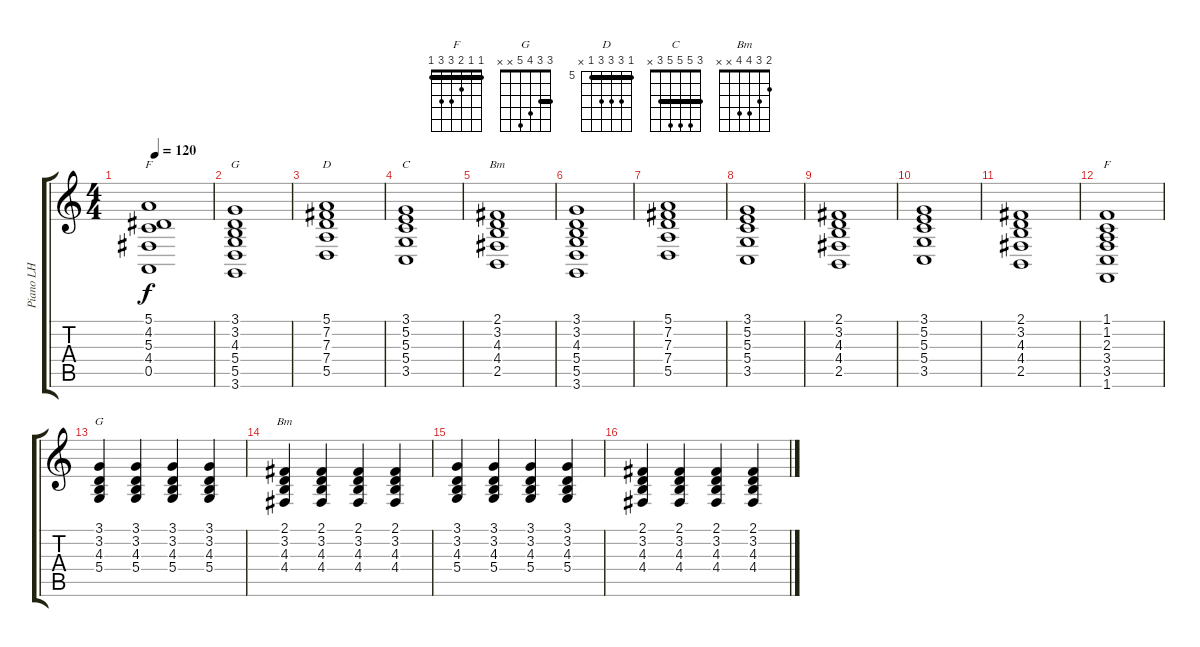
\track ("Piano LH" "Piano LH") {instrument acousticgrandpiano}
\staff {score tabs}
\tuning (E4 B3 G3 D3 A2 E2) {hide}
\chord ("F" 5 1 2 x x 1) {barre 1}
\chord ("G" 3 3 4 5 5 3) {barre 3}
\chord ("D" 5 7 7 7 5 x) {firstfret 5 barre 5}
\chord ("C" 3 5 5 5 3 x) {barre 3}
\chord ("Bm" 2 3 4 4 2 x) {barre 2}
\chord ("F" 1 1 2 3 3 1) {barre 1}
\chord ("G" 3 3 4 5 x x) {barre 3}
\chord ("Bm" 2 3 4 4 x x) {barre 2}
\ts (4 4)
\tempo 120
\clef g2
\ks c
(5.1 4.2 5.3 4.4 0.5).1{ch "F" dy f} |
(3.1 3.2 4.3 5.4 5.5 3.6).1{ch "G"} |
(5.1 7.2 7.3 7.4 5.5).1{ch "D"} |
(3.1 5.2 5.3 5.4 3.5).1{ch "C"} |
(2.1 3.2 4.3 4.4 2.5).1{ch "Bm"} |
(3.1 3.2 4.3 5.4 5.5 3.6).1 |
(5.1 7.2 7.3 7.4 5.5).1 |
(3.1 5.2 5.3 5.4 3.5).1 |
(2.1 3.2 4.3 4.4 2.5).1 |
(3.1 5.2 5.3 5.4 3.5).1 |
(2.1 3.2 4.3 4.4 2.5).1 |
(1.1 1.2 2.3 3.4 3.5 1.6).1{ch "F"} |
(3.1 3.2 4.3 5.4).4{ch "G"} (3.1 3.2 4.3 5.4).4 (3.1 3.2 4.3 5.4).4 (3.1 3.2 4.3 5.4).4 |
(2.1 3.2 4.3 4.4).4{ch "Bm"} (2.1 3.2 4.3 4.4).4 (2.1 3.2 4.3 4.4).4 (2.1 3.2 4.3 4.4).4 |
(3.1 3.2 4.3 5.4).4 (3.1 3.2 4.3 5.4).4 (3.1 3.2 4.3 5.4).4 (3.1 3.2 4.3 5.4).4 |
(2.1 3.2 4.3 4.4).4 (2.1 3.2 4.3 4.4).4 (2.1 3.2 4.3 4.4).4 (2.1 3.2 4.3 4.4).4
